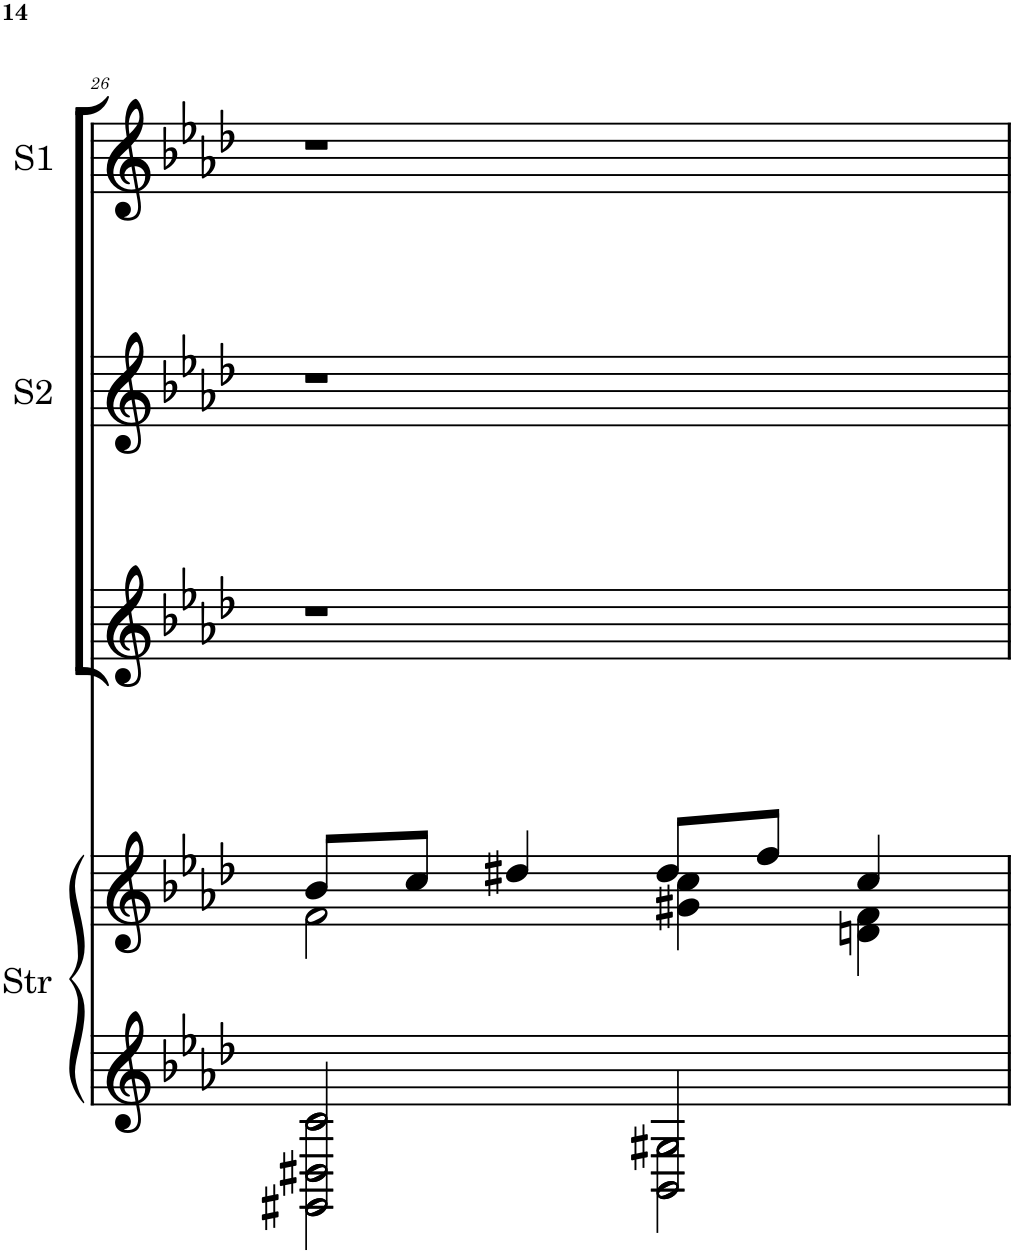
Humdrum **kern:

**kern	**kern	**kern	**kern	**kern
*part4	*part4	*part3	*part2	*part1
*staff5	*staff4	*staff3	*staff2	*staff1
*I"Strings	*	*I"Alto	*I"Soprano 2	*I"Soprano 1
*I'Str	*	*	*I'S2	*I'S1
!!LO:PB:g=z
*clefG2	*clefG2	*clefG2	*clefG2	*clefG2
*k[b-e-a-d-]	*k[b-e-a-d-]	*k[b-e-a-d-]	*k[b-e-a-d-]	*k[b-e-a-d-]
*A-:	*A-:	*A-:	*A-:	*A-:
*M4/4	*M4/4	*M4/4	*M4/4	*M4/4
=26	=26	=26	=26	=26
*^	*^	*	*	*
2GG#X/ 2D#X/ 2c/	2GG#\ 2D#\ 2c\	8b-/L	2f\	1r	1r	1r
.	.	8cc/J	.	.	.	.
.	.	4dd#X/	.	.	.	.
2BB-/ 2G#X/	2BB-\ 2G#\	8dd#/L	4g#X\ 4cc\	.	.	.
.	.	8ff/J	.	.	.	.
.	.	4cc/	4dn\ 4f\	.	.	.
*v	*v	*	*	*	*	*
*	*v	*v	*	*	*
=	=	=	=	=
*-	*-	*-	*-	*-
